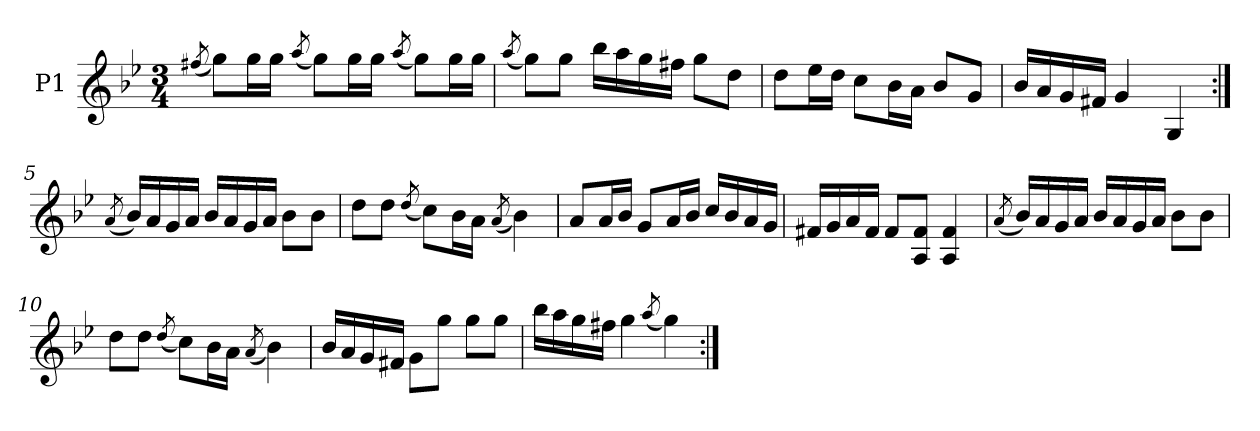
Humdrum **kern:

**kern
*part1
*staff1
*I"P1
!!LO:PB:g=z
*clefG2
*k[b-e-]
*B-:
*M3/4
=1
(8qff#Xi/
8ggi\L)
16ggi\L
16ggi\JJ
(8qaai/
8ggi\L)
16ggi\L
16ggi\JJ
(8qaai/
8ggi\L)
16ggi\L
16ggi\JJ
=2
(8qaai/
8ggi\L)
8ggi\J
16bb-i\LL
16aai\
16ggi\
16ff#Xi\JJ
8ggi\L
8ddi\J
=3
8ddi\L
16ee-i\L
16ddi\JJ
8cci\L
16b-i\L
16ai\JJ
8b-i/L
8gi/J
=4
16b-i/LL
16ai/
16gi/
16f#Xi/JJ
4gi/
4Gi/
!!LO:LB:g=z
=5:|!
(8qai/
16b-i/LL)
16ai/
16gi/
16ai/JJ
16b-i/LL
16ai/
16gi/
16ai/JJ
8b-i\L
8b-i\J
=6
8ddi\L
8ddi\J
(8qddi/
8cci\L)
16b-i\L
16ai\JJ
(8qai/
4b-i\)
=7
8ai/L
16ai/L
16b-i/JJ
8gi/L
16ai/L
16b-i/JJ
16cci/LL
16b-i/
16ai/
16gi/JJ
=8
16f#Xi/LL
16gi/
16ai/
16f#i/JJ
8f#i/L
8Ai/ 8f#iJ
4Ai/ 4f#i
!!LO:LB:g=z
=9
(8qai/
16b-i/LL)
16ai/
16gi/
16ai/JJ
16b-i/LL
16ai/
16gi/
16ai/JJ
8b-i\L
8b-i\J
=10
8ddi\L
8ddi\J
(8qddi/
8cci\L)
16b-i\L
16ai\JJ
(8qai/
4b-i\)
=11
16b-i/LL
16ai/
16gi/
16f#Xi/JJ
8gi\L
8ggi\J
8ggi\L
8ggi\J
=12
16bb-i\LL
16aai\
16ggi\
16ff#Xi\JJ
4ggi\
(8qaai/
4ggi\)
=:|!
*-
